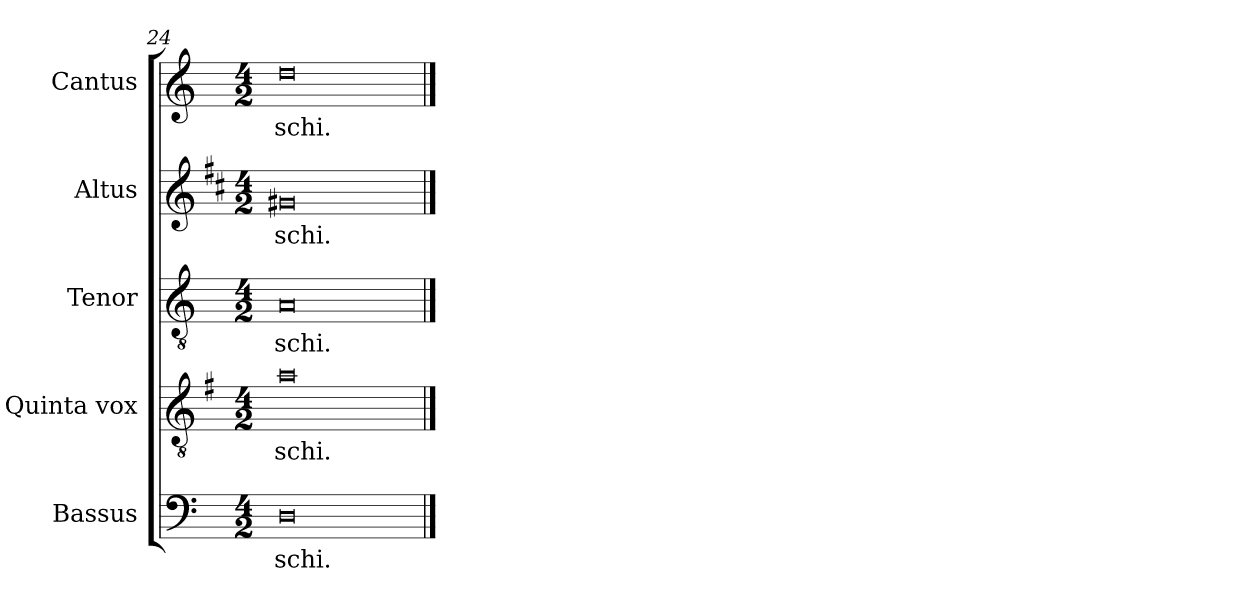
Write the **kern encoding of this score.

**kern	**text	**kern	**text	**kern	**text	**kern	**text	**kern	**text
*part5	*part5	*part4	*part4	*part3	*part3	*part2	*part2	*part1	*part1
*staff5	*staff5	*staff4	*staff4	*staff3	*staff3	*staff2	*staff2	*staff1	*staff1
*I"Bassus	*	*I"Quinta vox	*	*I"Tenor	*	*I"Altus	*	*I"Cantus	*
*I'B	*	*	*	*I'T	*	*I'A	*	*I'C	*
*clefF4	*	*clefGv2	*	*clefGv2	*	*clefG2	*	*clefG2	*
*	*	*ITrd4c7	*	*	*	*ITrd1c2	*	*	*
*k[]	*	*k[]	*	*k[]	*	*k[]	*	*k[]	*
*C:	*	*C:	*	*C:	*	*C:	*	*C:	*
*M4/2	*	*M4/2	*	*M4/2	*	*M4/2	*	*M4/2	*
=24	=24	=24	=24	=24	=24	=24	=24	=24	=24
!	!LO:LY:b	!	!LO:LY:b	!	!LO:LY:b	!	!LO:LY:b	!	!LO:LY:b
0D	-schi.	0d	-schi.	0A	-schi.	0f#X	-schi.	0dd	-schi.
==	==	==	==	==	==	==	==	==	==
*-	*-	*-	*-	*-	*-	*-	*-	*-	*-
